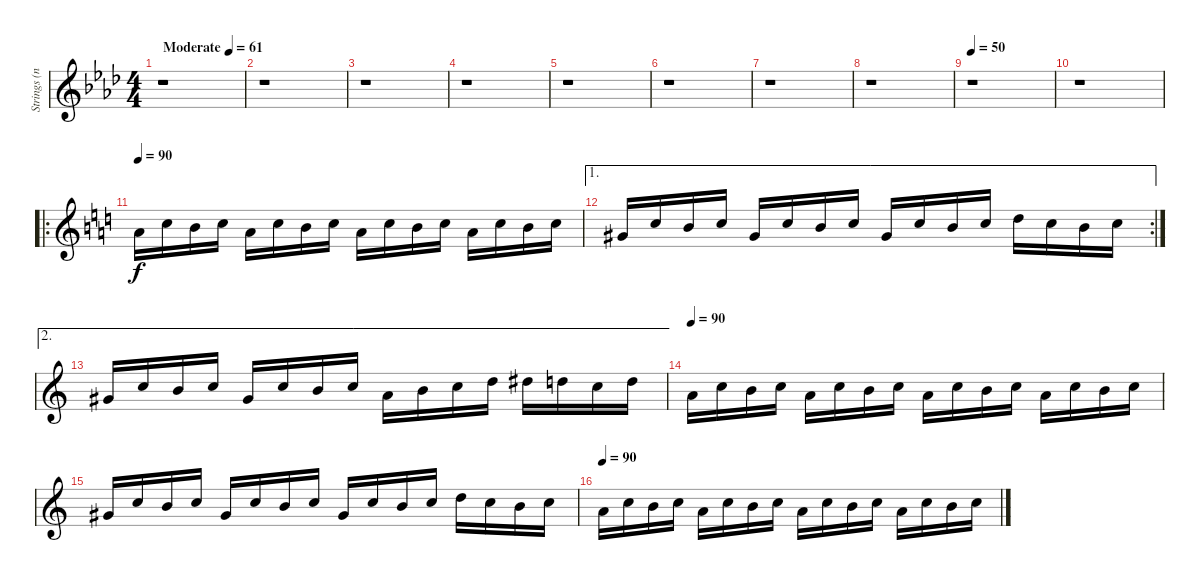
\track ("Strings (not Piccolo!)" "Strings (n") {instrument piccolo}
\staff {score}
\tuning (E4 B3 G3 D3 A2 E2) {hide}
\ts (4 4)
\tempo (61 "Moderate")
\clef g2
\ks fminor
r.1{dy f instrument piccolo} |
r.1 |
r.1 |
r.1 |
r.1 |
r.1 |
r.1 |
r.1 |
\tempo 50
r.1 |
r.1 |
\ro
\tempo 90
\ks aminor
10.2.16{instrument stringensemble1} 8.1.16 7.1.16 8.1.16 5.1.16 8.1.16 7.1.16 8.1.16 5.1.16 8.1.16 7.1.16 8.1.16 5.1.16 8.1.16 7.1.16 8.1.16 |
\ae 1
\rc 2
9.2.16 8.1.16 7.1.16 8.1.16 9.2.16 8.1.16 7.1.16 8.1.16 9.2.16 8.1.16 7.1.16 8.1.16 10.1.16 8.1.16 7.1.16 8.1.16 |
\ae 2
9.2.16 8.1.16 7.1.16 8.1.16 9.2.16 8.1.16 7.1.16 8.1.16 5.1.16 7.1.16 8.1.16 10.1.16 11.1.16 10.1.16 8.1.16 10.1.16 |
\tempo 90
10.2.16 8.1.16 7.1.16 8.1.16 5.1.16 8.1.16 7.1.16 8.1.16 5.1.16 8.1.16 7.1.16 8.1.16 5.1.16 8.1.16 7.1.16 8.1.16 |
9.2.16 8.1.16 7.1.16 8.1.16 9.2.16 8.1.16 7.1.16 8.1.16 9.2.16 8.1.16 7.1.16 8.1.16 10.1.16 8.1.16 7.1.16 8.1.16 |
\tempo 90
5.1.16 8.1.16 7.1.16 8.1.16 5.1.16 8.1.16 7.1.16 8.1.16 5.1.16 8.1.16 7.1.16 8.1.16 5.1.16 8.1.16 7.1.16 8.1.16
